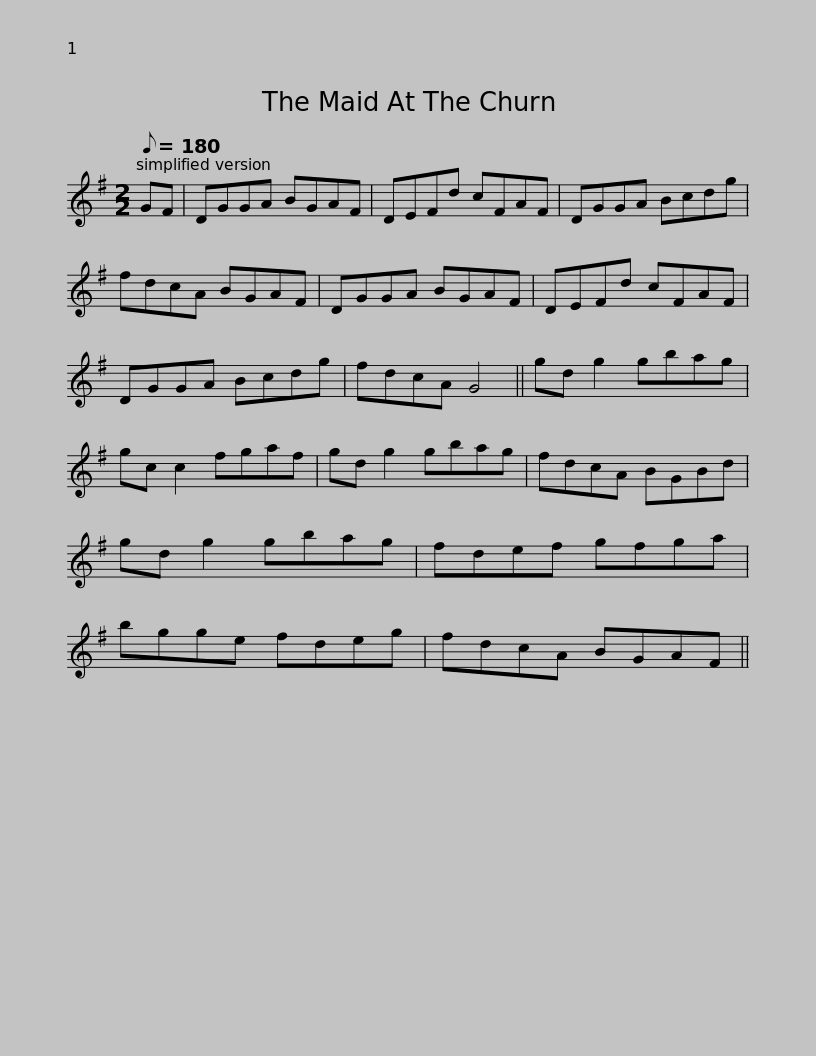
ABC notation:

X:1
L:1/8
Q:1/8=180
M:2/2
I:linebreak $
K:G
V:1 treble
V:1
 GF | DGGA BGAF | DEFd cFAF | DGGA Bcdg | fdcA BGAF | %5
 DGGA BGAF |$ DEFd cFAF | DGGA Bcdg | fdcA G4 || gd g2 gbag | %10
 gc c2 fgaf | gd g2 gbag |$ fdcA BGBd | gd g2 gbag | fdef gfga | %15
 bgge fdeg | fdcA BGAF || %17
